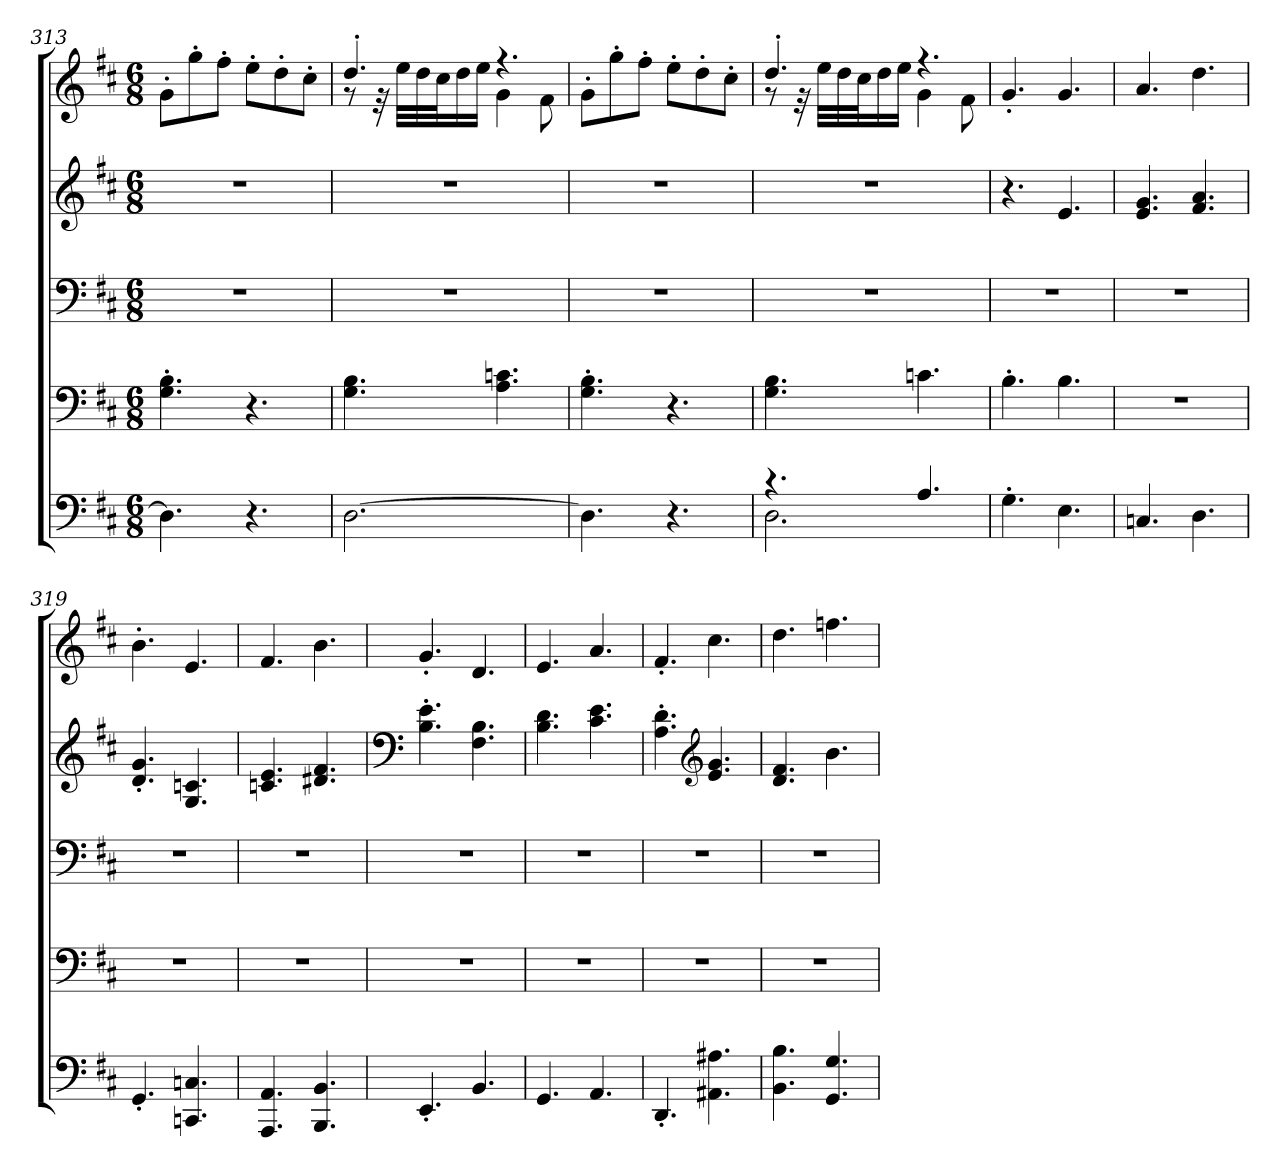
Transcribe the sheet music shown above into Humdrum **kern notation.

**kern	**kern	**kern	**kern	**kern
*part5	*part4	*part3	*part2	*part1
*staff5	*staff4	*staff3	*staff2	*staff1
*clefF4	*clefF4	*clefF4	*clefG2	*clefG2
*k[f#c#]	*k[f#c#]	*k[f#c#]	*k[f#c#]	*k[f#c#]
*M6/8	*M6/8	*M6/8	*M6/8	*M6/8
=313	=313	=313	=313	=313
4.D\]	4.G\' 4.B\'	2.r	2.r	8g'\L
.	.	.	.	8gg'\
.	.	.	.	8ff#'\J
4.r	4.r	.	.	8ee'\L
.	.	.	.	8dd'\
.	.	.	.	8cc#'\J
=314	=314	=314	=314	=314
*	*	*	*	*MM141
*	*	*	*	*^
[2.D\	4.G\ 4.B\	2.r	2.r	4.dd'/	8r
.	.	.	.	.	32r
.	.	.	.	.	32ee\LLL
.	.	.	.	.	32dd\
.	.	.	.	.	32cc#\J
.	.	.	.	.	16dd\
.	.	.	.	.	16ee\JJ
*	*	*	*	*MM141	*
.	4.A\ 4.cn\	.	.	4.r	4g\
.	.	.	.	.	8f#\
*	*	*	*	*v	*v
=315	=315	=315	=315	=315
4.D\]	4.G\' 4.B\'	2.r	2.r	8g'\L
.	.	.	.	8gg'\
.	.	.	.	8ff#'\J
4.r	4.r	.	.	8ee'\L
.	.	.	.	8dd'\
.	.	.	.	8cc#'\J
!!LO:LB:g=z
=316	=316	=316	=316	=316
*	*	*	*	*MM141
*^	*	*	*	*^
4.r	2.D\	4.G\ 4.B\	2.r	2.r	4.dd'/	8r
.	.	.	.	.	.	32r
.	.	.	.	.	.	32ee\LLL
.	.	.	.	.	.	32dd\
.	.	.	.	.	.	32cc#\J
.	.	.	.	.	.	16dd\
.	.	.	.	.	.	16ee\JJ
*	*	*	*	*	*MM141	*
4.A/	.	4.cn\	.	.	4.r	4g\
.	.	.	.	.	.	8f#\
*v	*v	*	*	*	*v	*v
=317	=317	=317	=317	=317
4.G'\	4.B'\	2.r	4.r	4.g'/
*	*	*	*	*MM141
4.E\	4.B\	.	4.e/	4.g/
=318	=318	=318	=318	=318
4.Cn/	2.r	2.r	4.e/ 4.g/	4.a/
4.D\	.	.	4.f#/ 4.a/	4.dd\
=319	=319	=319	=319	=319
4.GG'/	2.r	2.r	4.d/' 4.g/'	4.b'\
*	*	*	*	*MM141
4.CCn/ 4.Cn/	.	.	4.G/ 4.cn/	4.e/
=320	=320	=320	=320	=320
4.AAA/ 4.AA/	2.r	2.r	4.cn/ 4.e/	4.f#/
4.BBB/ 4.BB/	.	.	4.d#X/ 4.f#/	4.b\
=321	=321	=321	=321	=321
*	*	*	*clefF4	*
4.EE'/	2.r	2.r	4.B\' 4.e\'	4.g'/
*	*	*	*	*MM141
4.BB/	.	.	4.F#\ 4.B\	4.d/
=322	=322	=322	=322	=322
4.GG/	2.r	2.r	4.B\ 4.d\	4.e/
4.AA/	.	.	4.c#\ 4.e\	4.a/
!!LO:PB:g=z
=323	=323	=323	=323	=323
4.DD'/	2.r	2.r	4.A\' 4.d\'	4.f#'/
*	*	*	*clefG2	*
*	*	*	*	*MM141
4.AA#X\ 4.A#X\	.	.	4.e/ 4.g/	4.cc#\
=324	=324	=324	=324	=324
4.BB\ 4.B\	2.r	2.r	4.d/ 4.f#/	4.dd\
4.GG/ 4.G/	.	.	4.b\	4.ffn\
=	=	=	=	=
*-	*-	*-	*-	*-
